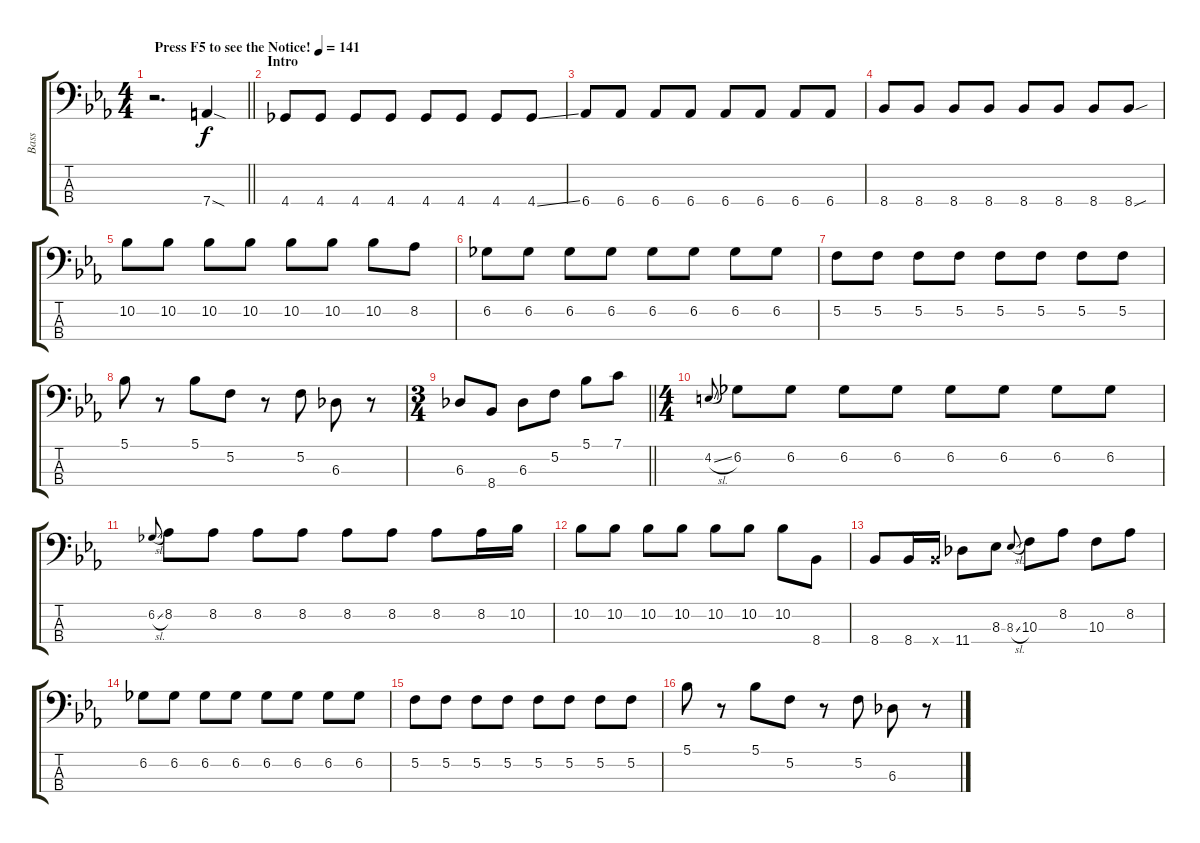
\track ("Bass" "Bass") {instrument electricbassfinger}
\staff {score tabs}
\tuning (F2 C2 G1 D1) {hide}
\ts (4 4)
\tempo (141 "Press F5 to see the Notice!")
\clef f4
\barLineRight lightlight
\ks cminor
r.2{d dy f instrument electricbassfinger} 7.4{sod}.4 |
\section ("" "Intro")
4.4.8 4.4.8 4.4.8 4.4.8 4.4.8 4.4.8 4.4.8 4.4{ss}.8 |
6.4.8 6.4.8 6.4.8 6.4.8 6.4.8 6.4.8 6.4.8 6.4.8 |
8.4.8 8.4.8 8.4.8 8.4.8 8.4.8 8.4.8 8.4.8 8.4{sou}.8 |
10.2.8 10.2.8 10.2.8 10.2.8 10.2.8 10.2.8 10.2.8 8.2.8 |
6.2.8 6.2.8 6.2.8 6.2.8 6.2.8 6.2.8 6.2.8 6.2.8 |
5.2.8 5.2.8 5.2.8 5.2.8 5.2.8 5.2.8 5.2.8 5.2.8 |
5.1.8 r.8 5.1.8 5.2.8 r.8 5.2.8 6.3.8 r.8 |
\ts (3 4)
\barLineRight lightlight
6.3.8 8.4.8 6.3.8 5.2.8 5.1.8 7.1.8 |
\ts (4 4)
4.2{sl}.8{gr onbeat} 6.2.8 6.2.8 6.2.8 6.2.8 6.2.8 6.2.8 6.2.8 6.2.8 |
6.2{sl}.8{gr onbeat} 8.2.8 8.2.8 8.2.8 8.2.8 8.2.8 8.2.8 8.2.8 8.2.16 10.2.16 |
10.2.8 10.2.8 10.2.8 10.2.8 10.2.8 10.2.8 10.2.8 8.4.8 |
8.4.8 8.4.16 8.4{x}.16 11.4.8 8.3.8 8.3{sl}.8{gr onbeat} 10.3.8 8.2.8 10.3.8 8.2.8 |
6.2.8 6.2.8 6.2.8 6.2.8 6.2.8 6.2.8 6.2.8 6.2.8 |
5.2.8 5.2.8 5.2.8 5.2.8 5.2.8 5.2.8 5.2.8 5.2.8 |
5.1.8 r.8 5.1.8 5.2.8 r.8 5.2.8 6.3.8 r.8
